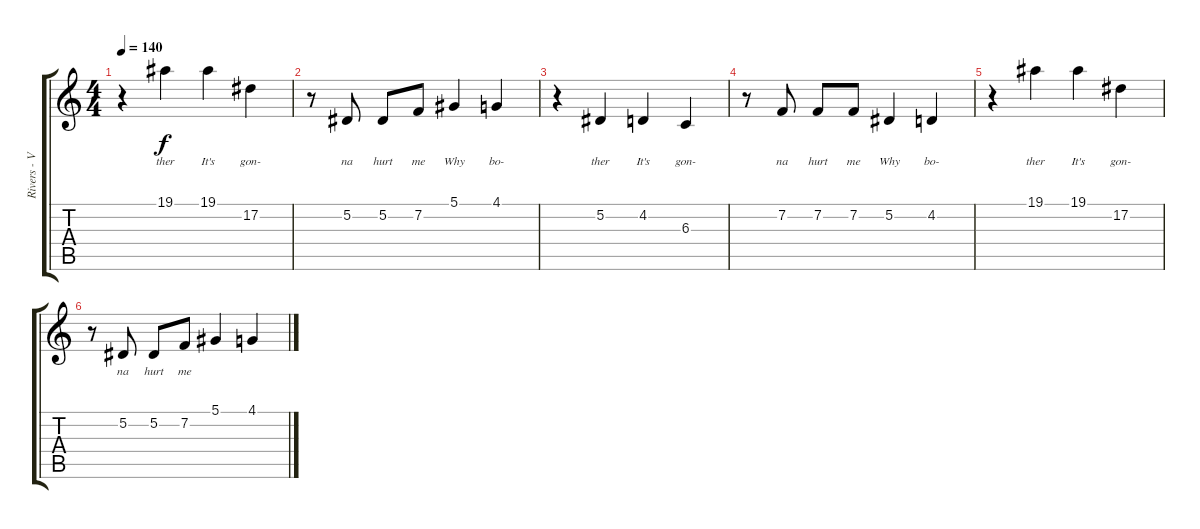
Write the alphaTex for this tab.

\track ("Rivers - Vocals" "Rivers - V") {instrument lead2sawtooth}
\staff {score tabs}
\tuning (Eb4 Bb3 Gb3 Db3 Ab2 Eb2) {hide}
\ts (4 4)
\tempo 140
\clef g2
\ks c
r.4{dy f} 19.1.4{lyrics (0 "ther") lyrics (1 "") lyrics (2 "") lyrics (3 "") lyrics (4 "")} 19.1.4{lyrics (0 "It's") lyrics (1 "") lyrics (2 "") lyrics (3 "") lyrics (4 "")} 17.2.4{lyrics (0 "gon-") lyrics (1 "") lyrics (2 "") lyrics (3 "") lyrics (4 "")} |
r.8 5.2.8{lyrics (0 "na") lyrics (1 "") lyrics (2 "") lyrics (3 "") lyrics (4 "")} 5.2.8{lyrics (0 "hurt") lyrics (1 "") lyrics (2 "") lyrics (3 "") lyrics (4 "")} 7.2.8{lyrics (0 "me") lyrics (1 "") lyrics (2 "") lyrics (3 "") lyrics (4 "")} 5.1.4{lyrics (0 "Why") lyrics (1 "") lyrics (2 "") lyrics (3 "") lyrics (4 "")} 4.1.4{lyrics (0 "bo-") lyrics (1 "") lyrics (2 "") lyrics (3 "") lyrics (4 "")} |
r.4 5.2.4{lyrics (0 "ther") lyrics (1 "") lyrics (2 "") lyrics (3 "") lyrics (4 "")} 4.2.4{lyrics (0 "It's") lyrics (1 "") lyrics (2 "") lyrics (3 "") lyrics (4 "")} 6.3.4{lyrics (0 "gon-") lyrics (1 "") lyrics (2 "") lyrics (3 "") lyrics (4 "")} |
r.8 7.2.8{lyrics (0 "na") lyrics (1 "") lyrics (2 "") lyrics (3 "") lyrics (4 "")} 7.2.8{lyrics (0 "hurt") lyrics (1 "") lyrics (2 "") lyrics (3 "") lyrics (4 "")} 7.2.8{lyrics (0 "me") lyrics (1 "") lyrics (2 "") lyrics (3 "") lyrics (4 "")} 5.2.4{lyrics (0 "Why") lyrics (1 "") lyrics (2 "") lyrics (3 "") lyrics (4 "")} 4.2.4{lyrics (0 "bo-") lyrics (1 "") lyrics (2 "") lyrics (3 "") lyrics (4 "")} |
r.4 19.1.4{lyrics (0 "ther") lyrics (1 "") lyrics (2 "") lyrics (3 "") lyrics (4 "")} 19.1.4{lyrics (0 "It's") lyrics (1 "") lyrics (2 "") lyrics (3 "") lyrics (4 "")} 17.2.4{lyrics (0 "gon-") lyrics (1 "") lyrics (2 "") lyrics (3 "") lyrics (4 "")} |
r.8 5.2.8{lyrics (0 "na") lyrics (1 "") lyrics (2 "") lyrics (3 "") lyrics (4 "")} 5.2.8{lyrics (0 "hurt") lyrics (1 "") lyrics (2 "") lyrics (3 "") lyrics (4 "")} 7.2.8{lyrics (0 "me") lyrics (1 "") lyrics (2 "") lyrics (3 "") lyrics (4 "")} 5.1.4 4.1.4
